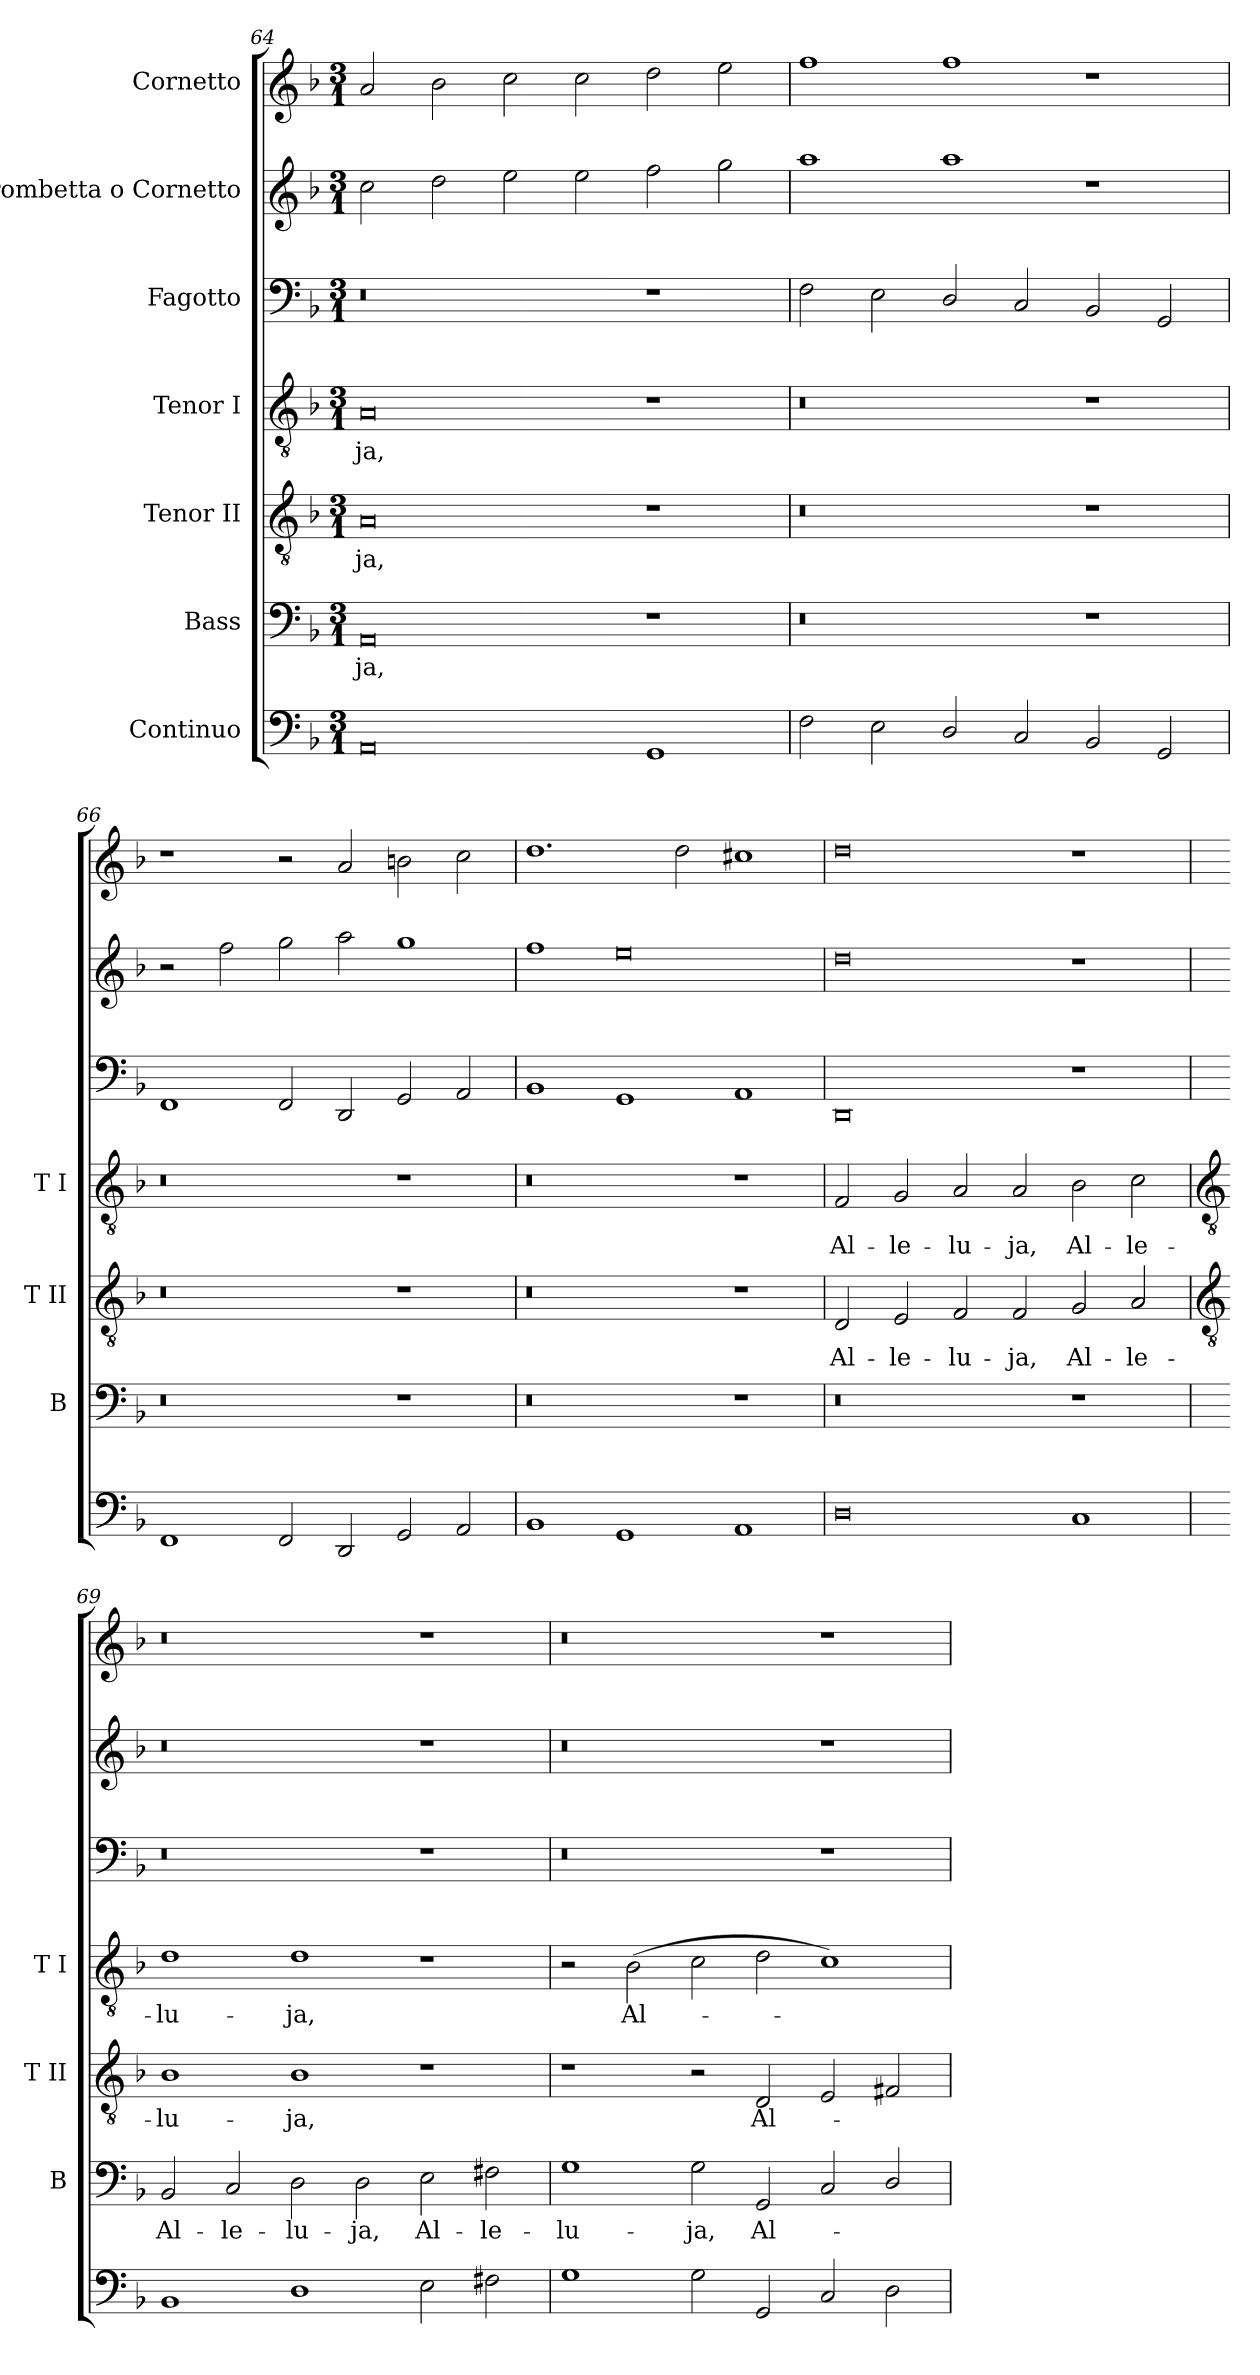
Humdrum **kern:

**kern	**kern	**text	**kern	**text	**kern	**text	**kern	**kern	**kern
*part7	*part6	*part6	*part5	*part5	*part4	*part4	*part3	*part2	*part1
*staff7	*staff6	*staff6	*staff5	*staff5	*staff4	*staff4	*staff3	*staff2	*staff1
*I"Continuo	*I"Bass	*	*I"Tenor II	*	*I"Tenor I	*	*I"Fagotto	*I"Trombetta o Cornetto	*I"Cornetto
*	*I'B	*	*I'T II	*	*I'T I	*	*	*	*
*clefF4	*clefF4	*	*clefGv2	*	*clefGv2	*	*clefF4	*clefG2	*clefG2
*k[b-]	*k[b-]	*	*k[b-]	*	*k[b-]	*	*k[b-]	*k[b-]	*k[b-]
*F:	*F:	*	*F:	*	*F:	*	*F:	*F:	*F:
*M3/1	*M3/1	*	*M3/1	*	*M3/1	*	*M3/1	*M3/1	*M3/1
=64	=64	=64	=64	=64	=64	=64	=64	=64	=64
!	!	!LO:LY:b	!	!LO:LY:b	!	!LO:LY:b	!	!	!
0AA	0AA	-ja,	0A	-ja,	0A	-ja,	0r	2cc	2a
.	.	.	.	.	.	.	.	2dd	2b-
.	.	.	.	.	.	.	.	2ee	2cc
.	.	.	.	.	.	.	.	2ee	2cc
1GG	1r	.	1r	.	1r	.	1r	2ff	2dd
.	.	.	.	.	.	.	.	2gg	2ee
=65	=65	=65	=65	=65	=65	=65	=65	=65	=65
2F	0r	.	0r	.	0r	.	2F	1aa	1ff
2E	.	.	.	.	.	.	2E	.	.
2D/	.	.	.	.	.	.	2D/	1aa	1ff
2C	.	.	.	.	.	.	2C	.	.
2BB-	1r	.	1r	.	1r	.	2BB-	1r	1r
2GG	.	.	.	.	.	.	2GG	.	.
=66	=66	=66	=66	=66	=66	=66	=66	=66	=66
1FF	0r	.	0r	.	0r	.	1FF	2r	1r
.	.	.	.	.	.	.	.	2ff	.
2FF	.	.	.	.	.	.	2FF	2gg	2r
2DD	.	.	.	.	.	.	2DD	2aa	2a
2GG	1r	.	1r	.	1r	.	2GG	1gg	2bn
2AA	.	.	.	.	.	.	2AA	.	2cc
=67	=67	=67	=67	=67	=67	=67	=67	=67	=67
1BB-	0r	.	0r	.	0r	.	1BB-	1ff	1.dd
1GG	.	.	.	.	.	.	1GG	0ee	.
.	.	.	.	.	.	.	.	.	2dd
1AA	1r	.	1r	.	1r	.	1AA	.	1cc#X
=68	=68	=68	=68	=68	=68	=68	=68	=68	=68
!	!	!	!	!LO:LY:b	!	!LO:LY:b	!	!	!
0D	0r	.	2D	Al-	2F	Al-	0DD	0dd	0dd
!	!	!	!	!LO:LY:b	!	!LO:LY:b	!	!	!
.	.	.	2E	-le-	2G	-le-	.	.	.
!	!	!	!	!LO:LY:b	!	!LO:LY:b	!	!	!
.	.	.	2F	-lu-	2A	-lu-	.	.	.
!	!	!	!	!LO:LY:b	!	!LO:LY:b	!	!	!
.	.	.	2F	-ja,	2A	-ja,	.	.	.
!	!	!	!	!LO:LY:b	!	!LO:LY:b	!	!	!
1C	1r	.	2G	Al-	2B-	Al-	1r	1r	1r
!	!	!	!	!LO:LY:b	!	!LO:LY:b	!	!	!
.	.	.	2A	-le-	2c	-le-	.	.	.
!!LO:LB:g=z
=69	=69	=69	=69	=69	=69	=69	=69	=69	=69
*	*	*	*clefGv2	*	*clefGv2	*	*	*	*
!	!	!LO:LY:b	!	!LO:LY:b	!	!LO:LY:b	!	!	!
1BB-	2BB-	Al-	1B-	-lu-	1d	-lu-	0r	0r	0r
!	!	!LO:LY:b	!	!	!	!	!	!	!
.	2C	-le-	.	.	.	.	.	.	.
!	!	!LO:LY:b	!	!LO:LY:b	!	!LO:LY:b	!	!	!
1D	2D	-lu-	1B-	-ja,	1d	-ja,	.	.	.
!	!	!LO:LY:b	!	!	!	!	!	!	!
.	2D	-ja,	.	.	.	.	.	.	.
!	!	!LO:LY:b	!	!	!	!	!	!	!
2E	2E	Al-	1r	.	1r	.	1r	1r	1r
!	!	!LO:LY:b	!	!	!	!	!	!	!
2F#X	2F#X	-le-	.	.	.	.	.	.	.
=70	=70	=70	=70	=70	=70	=70	=70	=70	=70
!	!	!LO:LY:b	!	!	!	!	!	!	!
1G	1G	-lu-	1r	.	2r	.	0r	0r	0r
!	!	!	!	!	!	!LO:LY:b	!	!	!
.	.	.	.	.	(>2B-	Al-	.	.	.
!	!	!LO:LY:b	!	!	!	!	!	!	!
2G	2G	-ja,	2r	.	2c	.	.	.	.
!	!	!LO:LY:b	!	!LO:LY:b	!	!	!	!	!
2GG	2GG	Al-	2D	Al-	2d	.	.	.	.
2C	2C	.	2E	.	1c)	.	1r	1r	1r
2D	2D/	.	2F#X	.	.	.	.	.	.
=	=	=	=	=	=	=	=	=	=
*-	*-	*-	*-	*-	*-	*-	*-	*-	*-
